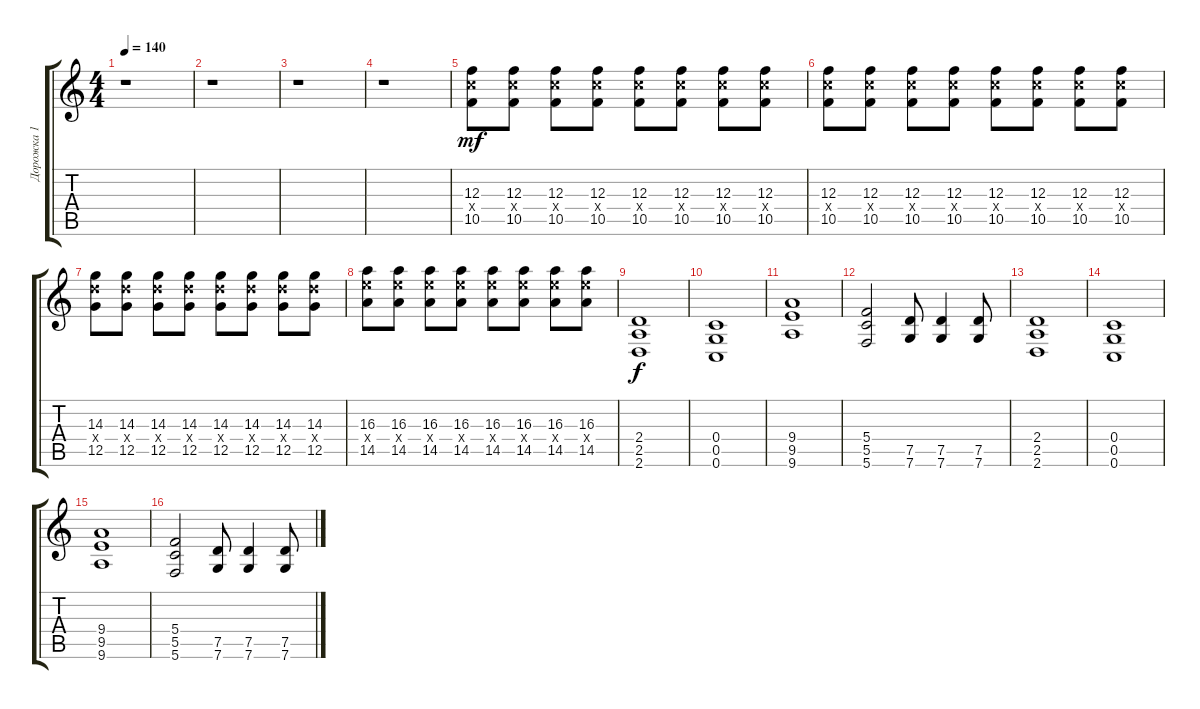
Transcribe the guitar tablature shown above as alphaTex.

\track ("Дорожка 1" "Дорожка 1") {instrument overdrivenguitar}
\staff {score tabs}
\tuning (D4 A3 F3 C3 G2 C2) {hide}
\ts (4 4)
\tempo 140
\clef g2
\ks c
r.1{dy f} |
r.1 |
r.1 |
r.1 |
(12.3 12.4{x} 10.5).8{dy mf} (12.3 12.4{x} 10.5).8 (12.3 12.4{x} 10.5).8 (12.3 12.4{x} 10.5).8 (12.3 12.4{x} 10.5).8 (12.3 12.4{x} 10.5).8 (12.3 12.4{x} 10.5).8 (12.3 12.4{x} 10.5).8 |
(12.3 12.4{x} 10.5).8 (12.3 12.4{x} 10.5).8 (12.3 12.4{x} 10.5).8 (12.3 12.4{x} 10.5).8 (12.3 12.4{x} 10.5).8 (12.3 12.4{x} 10.5).8 (12.3 12.4{x} 10.5).8 (12.3 12.4{x} 10.5).8 |
(14.3 14.4{x} 12.5).8 (14.3 14.4{x} 12.5).8 (14.3 14.4{x} 12.5).8 (14.3 14.4{x} 12.5).8 (14.3 14.4{x} 12.5).8 (14.3 14.4{x} 12.5).8 (14.3 14.4{x} 12.5).8 (14.3 14.4{x} 12.5).8 |
(16.3 16.4{x} 14.5).8 (16.3 16.4{x} 14.5).8 (16.3 16.4{x} 14.5).8 (16.3 16.4{x} 14.5).8 (16.3 16.4{x} 14.5).8 (16.3 16.4{x} 14.5).8 (16.3 16.4{x} 14.5).8 (16.3 16.4{x} 14.5).8 |
(2.4 2.5 2.6).1{dy f} |
(0.4 0.5 0.6).1 |
(9.4 9.5 9.6).1 |
(5.4 5.5 5.6).2 (7.5 7.6).8 (7.5 7.6).4 (7.5 7.6).8 |
(2.4 2.5 2.6).1 |
(0.4 0.5 0.6).1 |
(9.4 9.5 9.6).1 |
(5.4 5.5 5.6).2 (7.5 7.6).8 (7.5 7.6).4 (7.5 7.6).8
